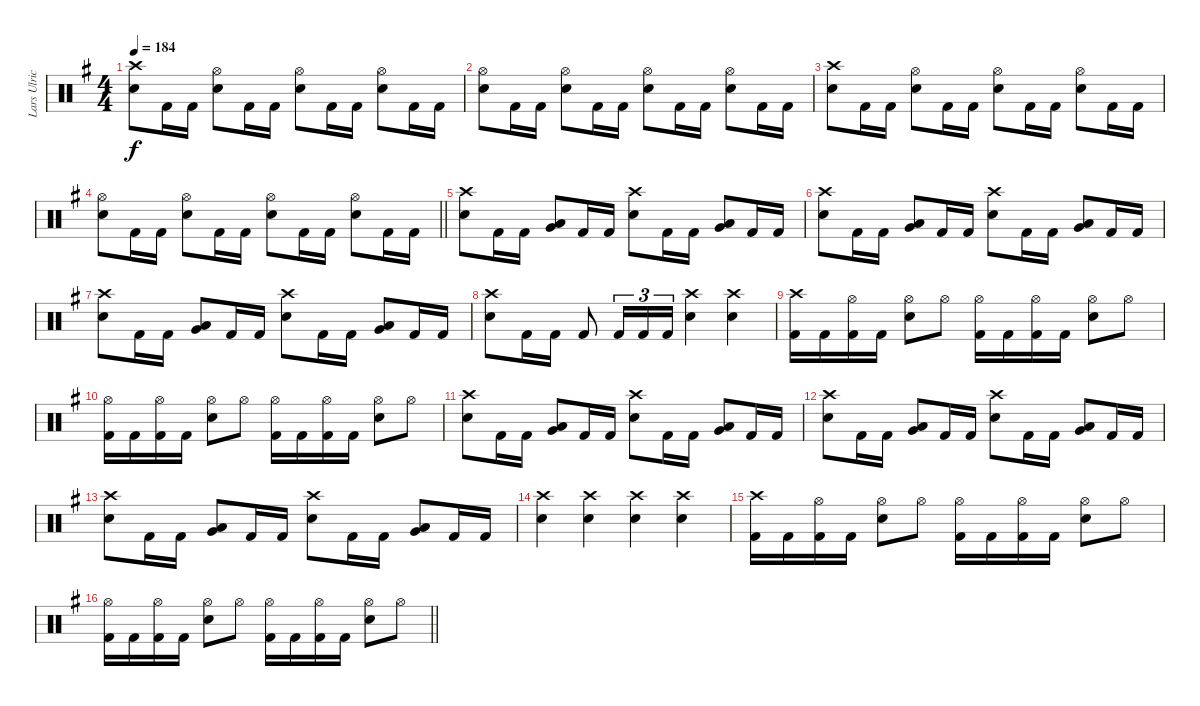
\track ("Lars Ulrich" "Lars Ulric") {instrument percussion}
\staff {score}
\articulation defaults
\ts (4 4)
\tempo 184
\clef neutral
\ks eminor
("Crash high (hit)" "Snare (hit) 2").8{dy f} "Kick (hit) 2".16 "Kick (hit) 2".16 ("Hi-Hat (open)" "Snare (hit) 2").8 "Kick (hit) 2".16 "Kick (hit) 2".16 ("Hi-Hat (open)" "Snare (hit) 2").8 "Kick (hit) 2".16 "Kick (hit) 2".16 ("Hi-Hat (open)" "Snare (hit) 2").8 "Kick (hit) 2".16 "Kick (hit) 2".16 |
("Hi-Hat (open)" "Snare (hit) 2").8 "Kick (hit) 2".16 "Kick (hit) 2".16 ("Hi-Hat (open)" "Snare (hit) 2").8 "Kick (hit) 2".16 "Kick (hit) 2".16 ("Hi-Hat (open)" "Snare (hit) 2").8 "Kick (hit) 2".16 "Kick (hit) 2".16 ("Hi-Hat (open)" "Snare (hit) 2").8 "Kick (hit) 2".16 "Kick (hit) 2".16 |
("Crash high (hit)" "Snare (hit) 2").8 "Kick (hit) 2".16 "Kick (hit) 2".16 ("Hi-Hat (open)" "Snare (hit) 2").8 "Kick (hit) 2".16 "Kick (hit) 2".16 ("Hi-Hat (open)" "Snare (hit) 2").8 "Kick (hit) 2".16 "Kick (hit) 2".16 ("Hi-Hat (open)" "Snare (hit) 2").8 "Kick (hit) 2".16 "Kick (hit) 2".16 |
\barLineRight lightlight
("Hi-Hat (open)" "Snare (hit) 2").8 "Kick (hit) 2".16 "Kick (hit) 2".16 ("Hi-Hat (open)" "Snare (hit) 2").8 "Kick (hit) 2".16 "Kick (hit) 2".16 ("Hi-Hat (open)" "Snare (hit) 2").8 "Kick (hit) 2".16 "Kick (hit) 2".16 ("Hi-Hat (open)" "Snare (hit) 2").8 "Kick (hit) 2".16 "Kick (hit) 2".16 |
("Crash high (hit)" "Snare (hit) 2").8 "Kick (hit) 2".16 "Kick (hit) 2".16 ("Low Tom (hit)" "Very Low Tom (hit)").8 "Kick (hit) 2".16 "Kick (hit) 2".16 ("Crash high (hit)" "Snare (hit) 2").8 "Kick (hit) 2".16 "Kick (hit) 2".16 ("Low Tom (hit)" "Very Low Tom (hit)").8 "Kick (hit) 2".16 "Kick (hit) 2".16 |
("Crash high (hit)" "Snare (hit) 2").8 "Kick (hit) 2".16 "Kick (hit) 2".16 ("Low Tom (hit)" "Very Low Tom (hit)").8 "Kick (hit) 2".16 "Kick (hit) 2".16 ("Crash high (hit)" "Snare (hit) 2").8 "Kick (hit) 2".16 "Kick (hit) 2".16 ("Low Tom (hit)" "Very Low Tom (hit)").8 "Kick (hit) 2".16 "Kick (hit) 2".16 |
("Crash high (hit)" "Snare (hit) 2").8 "Kick (hit) 2".16 "Kick (hit) 2".16 ("Low Tom (hit)" "Very Low Tom (hit)").8 "Kick (hit) 2".16 "Kick (hit) 2".16 ("Crash high (hit)" "Snare (hit) 2").8 "Kick (hit) 2".16 "Kick (hit) 2".16 ("Low Tom (hit)" "Very Low Tom (hit)").8 "Kick (hit) 2".16 "Kick (hit) 2".16 |
("Crash high (hit)" "Snare (hit) 2").8 "Kick (hit) 2".16 "Kick (hit) 2".16 "Kick (hit) 2".8 "Kick (hit) 2".16{tu (3 2)} "Kick (hit) 2".16{tu (3 2)} "Kick (hit) 2".16{tu (3 2)} ("Crash high (hit)" "Snare (hit) 2").4 ("Crash high (hit)" "Snare (hit) 2").4 |
("Crash high (hit)" "Kick (hit) 2").16 "Kick (hit) 2".16 ("Hi-Hat (open)" "Kick (hit) 2").16 "Kick (hit) 2".16 ("Hi-Hat (open)" "Snare (hit) 2").8 "Hi-Hat (open)".8 ("Hi-Hat (open)" "Kick (hit) 2").16 "Kick (hit) 2".16 ("Hi-Hat (open)" "Kick (hit) 2").16 "Kick (hit) 2".16 ("Hi-Hat (open)" "Snare (hit) 2").8 "Hi-Hat (open)".8 |
("Hi-Hat (open)" "Kick (hit) 2").16 "Kick (hit) 2".16 ("Hi-Hat (open)" "Kick (hit) 2").16 "Kick (hit) 2".16 ("Hi-Hat (open)" "Snare (hit) 2").8 "Hi-Hat (open)".8 ("Hi-Hat (open)" "Kick (hit) 2").16 "Kick (hit) 2".16 ("Hi-Hat (open)" "Kick (hit) 2").16 "Kick (hit) 2".16 ("Hi-Hat (open)" "Snare (hit) 2").8 "Hi-Hat (open)".8 |
("Crash high (hit)" "Snare (hit) 2").8 "Kick (hit) 2".16 "Kick (hit) 2".16 ("Low Tom (hit)" "Very Low Tom (hit)").8 "Kick (hit) 2".16 "Kick (hit) 2".16 ("Crash high (hit)" "Snare (hit) 2").8 "Kick (hit) 2".16 "Kick (hit) 2".16 ("Low Tom (hit)" "Very Low Tom (hit)").8 "Kick (hit) 2".16 "Kick (hit) 2".16 |
("Crash high (hit)" "Snare (hit) 2").8 "Kick (hit) 2".16 "Kick (hit) 2".16 ("Low Tom (hit)" "Very Low Tom (hit)").8 "Kick (hit) 2".16 "Kick (hit) 2".16 ("Crash high (hit)" "Snare (hit) 2").8 "Kick (hit) 2".16 "Kick (hit) 2".16 ("Low Tom (hit)" "Very Low Tom (hit)").8 "Kick (hit) 2".16 "Kick (hit) 2".16 |
("Crash high (hit)" "Snare (hit) 2").8 "Kick (hit) 2".16 "Kick (hit) 2".16 ("Low Tom (hit)" "Very Low Tom (hit)").8 "Kick (hit) 2".16 "Kick (hit) 2".16 ("Crash high (hit)" "Snare (hit) 2").8 "Kick (hit) 2".16 "Kick (hit) 2".16 ("Low Tom (hit)" "Very Low Tom (hit)").8 "Kick (hit) 2".16 "Kick (hit) 2".16 |
("Crash high (hit)" "Snare (hit) 2").4 ("Crash high (hit)" "Snare (hit) 2").4 ("Crash high (hit)" "Snare (hit) 2").4 ("Crash high (hit)" "Snare (hit) 2").4 |
("Crash high (hit)" "Kick (hit) 2").16 "Kick (hit) 2".16 ("Hi-Hat (open)" "Kick (hit) 2").16 "Kick (hit) 2".16 ("Hi-Hat (open)" "Snare (hit) 2").8 "Hi-Hat (open)".8 ("Hi-Hat (open)" "Kick (hit) 2").16 "Kick (hit) 2".16 ("Hi-Hat (open)" "Kick (hit) 2").16 "Kick (hit) 2".16 ("Hi-Hat (open)" "Snare (hit) 2").8 "Hi-Hat (open)".8 |
\barLineRight lightlight
("Hi-Hat (open)" "Kick (hit) 2").16 "Kick (hit) 2".16 ("Hi-Hat (open)" "Kick (hit) 2").16 "Kick (hit) 2".16 ("Hi-Hat (open)" "Snare (hit) 2").8 "Hi-Hat (open)".8 ("Hi-Hat (open)" "Kick (hit) 2").16 "Kick (hit) 2".16 ("Hi-Hat (open)" "Kick (hit) 2").16 "Kick (hit) 2".16 ("Hi-Hat (open)" "Snare (hit) 2").8 "Hi-Hat (open)".8
